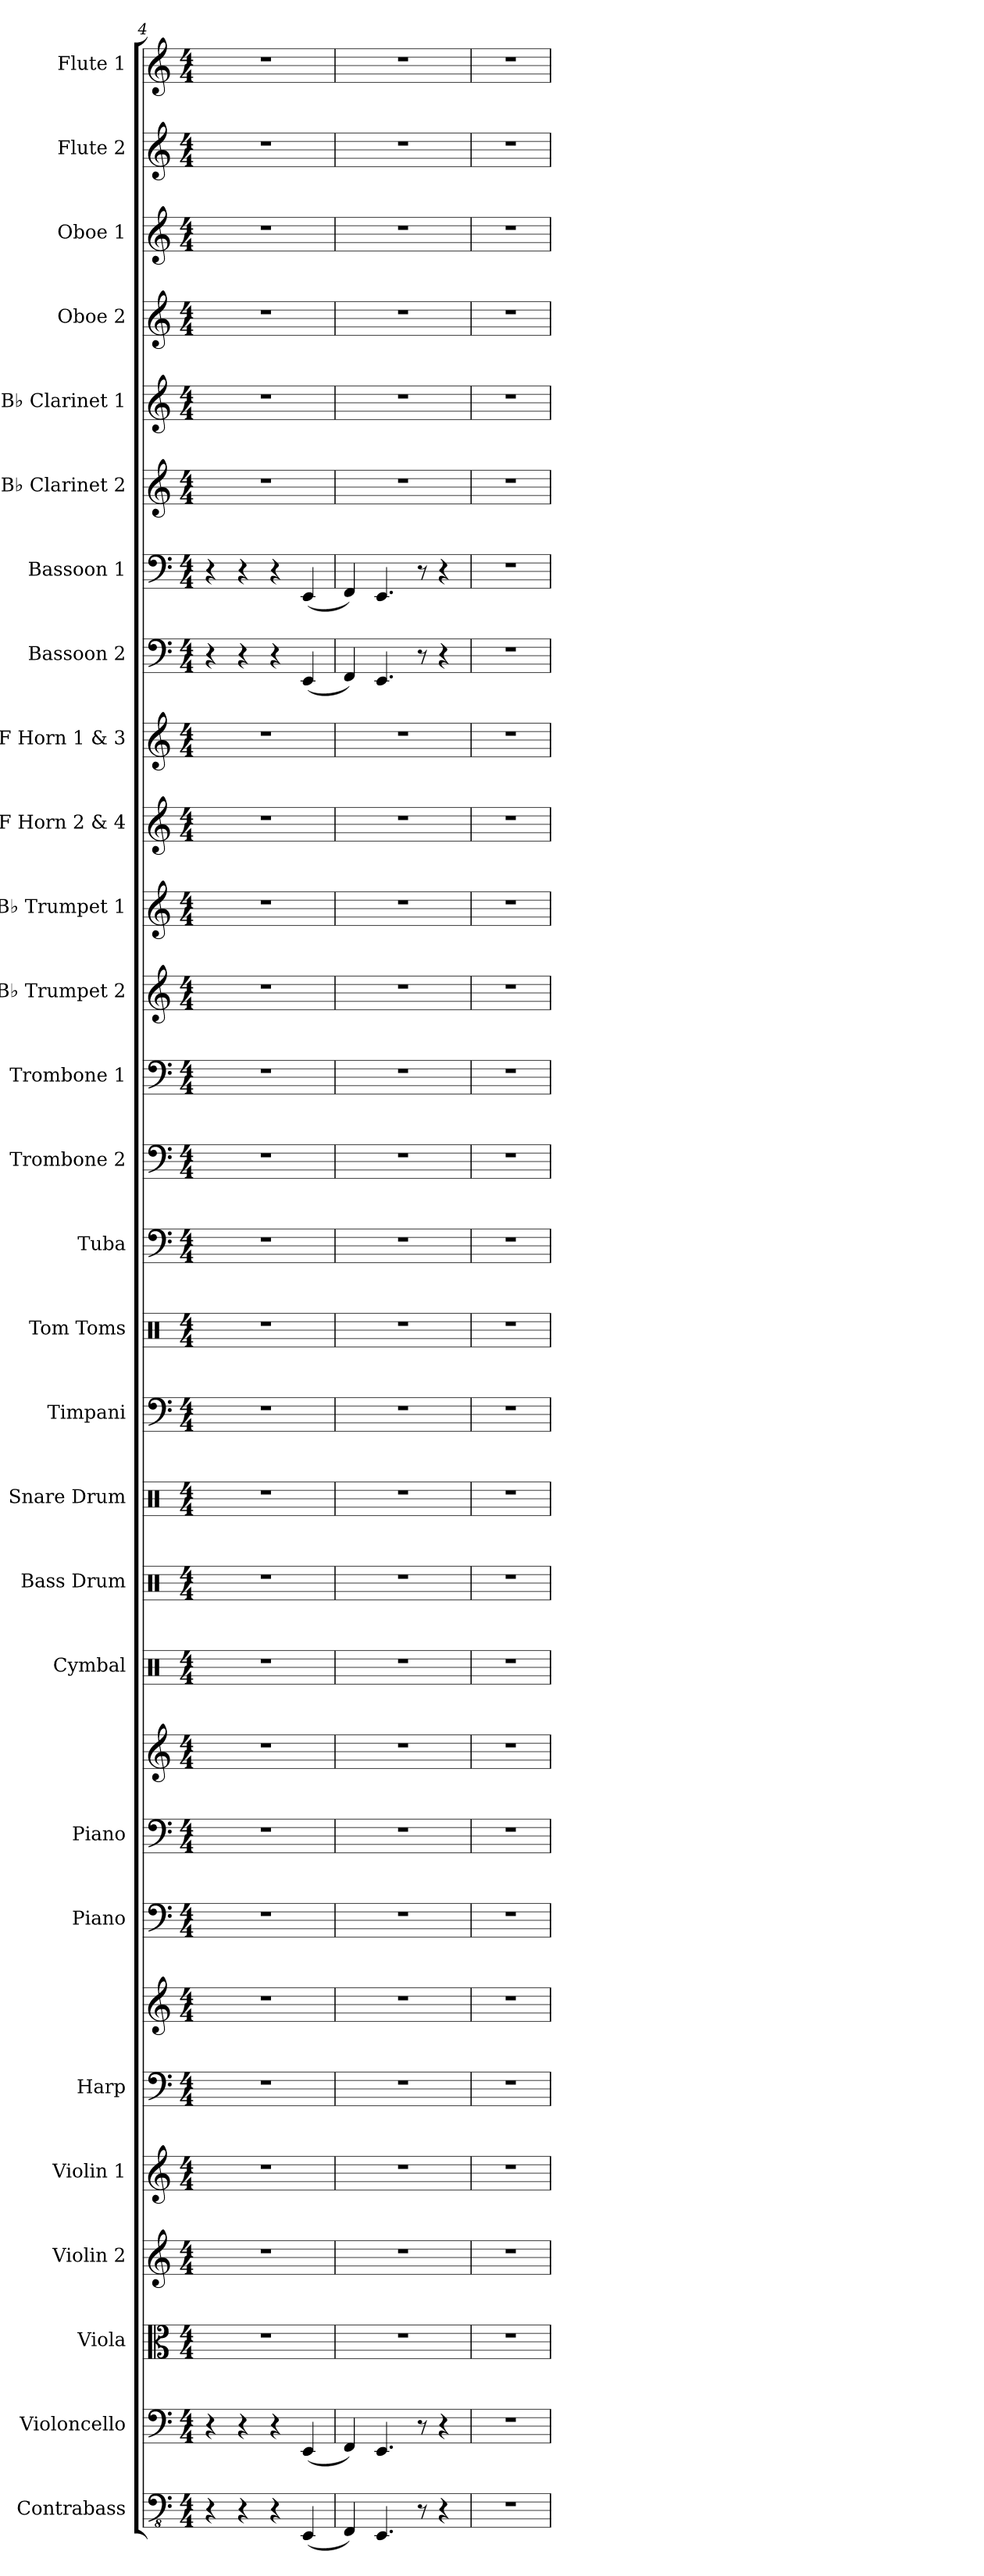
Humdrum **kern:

**kern	**kern	**kern	**kern	**kern	**kern	**kern	**kern	**kern	**kern	**kern	**kern	**kern	**kern	**kern	**kern	**kern	**kern	**kern	**kern	**kern	**kern	**kern	**kern	**kern	**kern	**kern	**kern	**kern	**kern
*part28	*part27	*part26	*part25	*part24	*part23	*part23	*part22	*part21	*part21	*part20	*part19	*part18	*part17	*part16	*part15	*part14	*part13	*part12	*part11	*part10	*part9	*part8	*part7	*part6	*part5	*part4	*part3	*part2	*part1
*staff30	*staff29	*staff28	*staff27	*staff26	*staff25	*staff24	*staff23	*staff22	*staff21	*staff20	*staff19	*staff18	*staff17	*staff16	*staff15	*staff14	*staff13	*staff12	*staff11	*staff10	*staff9	*staff8	*staff7	*staff6	*staff5	*staff4	*staff3	*staff2	*staff1
*I"Contrabass	*I"Violoncello	*I"Viola	*I"Violin 2	*I"Violin 1	*I"Harp	*	*I"Piano	*I"Piano	*	*I"Cymbal	*I"Bass Drum	*I"Snare Drum	*I"Timpani	*I"Tom Toms	*I"Tuba	*I"Trombone 2	*I"Trombone 1	*I"B♭ Trumpet 2	*I"B♭ Trumpet 1	*I"F Horn 2 &amp; 4	*I"F Horn 1 &amp; 3	*I"Bassoon 2	*I"Bassoon 1	*I"B♭ Clarinet 2	*I"B♭ Clarinet 1	*I"Oboe 2	*I"Oboe 1	*I"Flute 2	*I"Flute 1
*I'Cb.	*I'Vc.	*I'Vla.	*I'Vln. 2	*I'Vln. 1	*I'Hrp.	*	*I'Pno.	*I'Pno.	*	*I'Cym.	*I'B. Dr.	*I'Sn. Dr.	*I'Timp.	*I'Toms	*I'Tba.	*I'Tbn. 2	*I'Tbn. 1	*I'B♭ Tpt. 2	*I'B♭ Tpt. 1	*I'F Hn. 2 4	*I'F Hn. 1 3	*I'Bsn. 2	*I'Bsn. 1	*I'B♭ Cl. 2	*I'B♭ Cl. 1	*I'Ob. 2	*I'Ob. 1	*I'Fl. 2	*I'Fl. 1
*clefFv4	*clefF4	*clefC3	*clefG2	*clefG2	*clefF4	*clefG2	*clefF4	*clefF4	*clefG2	*clefX	*clefX	*clefX	*clefF4	*clefX	*clefF4	*clefF4	*clefF4	*clefG2	*clefG2	*clefG2	*clefG2	*clefF4	*clefF4	*clefG2	*clefG2	*clefG2	*clefG2	*clefG2	*clefG2
*	*	*	*	*	*	*	*	*	*	*	*	*	*	*	*	*	*	*ITrd1c2	*ITrd1c2	*ITrd4c7	*ITrd4c7	*	*	*ITrd1c2	*ITrd1c2	*	*	*	*
*k[]	*k[]	*k[]	*k[]	*k[]	*k[]	*k[]	*k[]	*k[]	*k[]	*k[]	*k[]	*k[]	*k[]	*k[]	*k[]	*k[]	*k[]	*k[b-e-]	*k[b-e-]	*k[b-]	*k[b-]	*k[]	*k[]	*k[b-e-]	*k[b-e-]	*k[]	*k[]	*k[]	*k[]
*M4/4	*M4/4	*M4/4	*M4/4	*M4/4	*M4/4	*M4/4	*M4/4	*M4/4	*M4/4	*M4/4	*M4/4	*M4/4	*M4/4	*M4/4	*M4/4	*M4/4	*M4/4	*M4/4	*M4/4	*M4/4	*M4/4	*M4/4	*M4/4	*M4/4	*M4/4	*M4/4	*M4/4	*M4/4	*M4/4
=4	=4	=4	=4	=4	=4	=4	=4	=4	=4	=4	=4	=4	=4	=4	=4	=4	=4	=4	=4	=4	=4	=4	=4	=4	=4	=4	=4	=4	=4
4r	4r	1r	1r	1r	1r	1r	1r	1r	1r	1r	1r	1r	1r	1r	1r	1r	1r	1r	1r	1r	1r	4r	4r	1r	1r	1r	1r	1r	1r
4r	4r	.	.	.	.	.	.	.	.	.	.	.	.	.	.	.	.	.	.	.	.	4r	4r	.	.	.	.	.	.
4r	4r	.	.	.	.	.	.	.	.	.	.	.	.	.	.	.	.	.	.	.	.	4r	4r	.	.	.	.	.	.
(4EEE/	(4EE/	.	.	.	.	.	.	.	.	.	.	.	.	.	.	.	.	.	.	.	.	(4EE/	(4EE/	.	.	.	.	.	.
=5	=5	=5	=5	=5	=5	=5	=5	=5	=5	=5	=5	=5	=5	=5	=5	=5	=5	=5	=5	=5	=5	=5	=5	=5	=5	=5	=5	=5	=5
4FFF/)	4FF/)	1r	1r	1r	1r	1r	1r	1r	1r	1r	1r	1r	1r	1r	1r	1r	1r	1r	1r	1r	1r	4FF/)	4FF/)	1r	1r	1r	1r	1r	1r
4.EEE/	4.EE/	.	.	.	.	.	.	.	.	.	.	.	.	.	.	.	.	.	.	.	.	4.EE/	4.EE/	.	.	.	.	.	.
8r	8r	.	.	.	.	.	.	.	.	.	.	.	.	.	.	.	.	.	.	.	.	8r	8r	.	.	.	.	.	.
4r	4r	.	.	.	.	.	.	.	.	.	.	.	.	.	.	.	.	.	.	.	.	4r	4r	.	.	.	.	.	.
=6	=6	=6	=6	=6	=6	=6	=6	=6	=6	=6	=6	=6	=6	=6	=6	=6	=6	=6	=6	=6	=6	=6	=6	=6	=6	=6	=6	=6	=6
1r	1r	1r	1r	1r	1r	1r	1r	1r	1r	1r	1r	1r	1r	1r	1r	1r	1r	1r	1r	1r	1r	1r	1r	1r	1r	1r	1r	1r	1r
=	=	=	=	=	=	=	=	=	=	=	=	=	=	=	=	=	=	=	=	=	=	=	=	=	=	=	=	=	=
*-	*-	*-	*-	*-	*-	*-	*-	*-	*-	*-	*-	*-	*-	*-	*-	*-	*-	*-	*-	*-	*-	*-	*-	*-	*-	*-	*-	*-	*-
